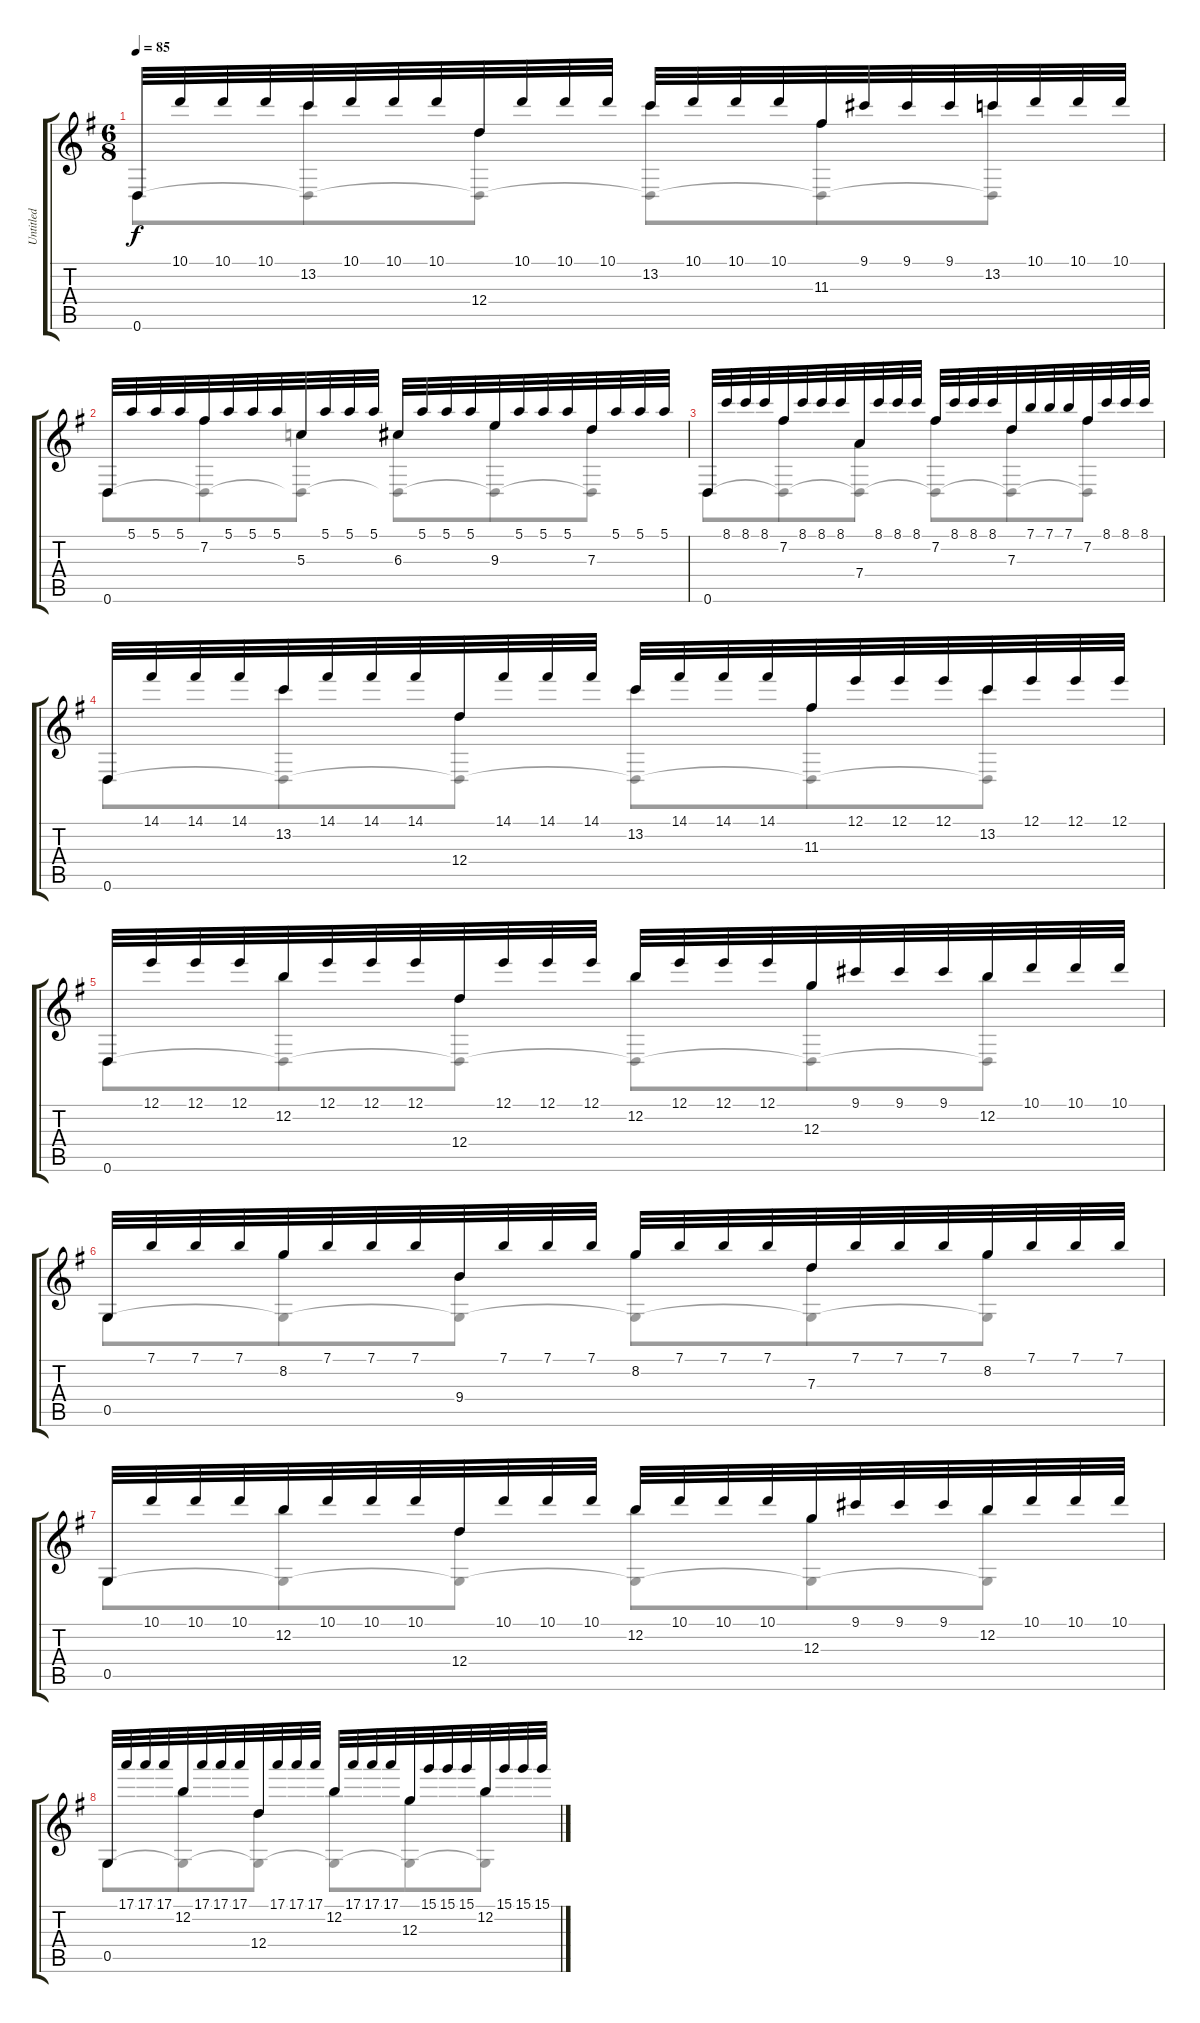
\track ("Untitled" "Untitled") {instrument acousticguitarnylon}
\staff {score tabs}
\tuning (E4 B3 G3 D3 G2 D2) {hide}
\voice
\ts (6 8)
\tempo 85
\clef g2
\ks g
0.6.32{dy f} 10.1.32 10.1.32 10.1.32 13.2.32 10.1.32 10.1.32 10.1.32 12.4.32 10.1.32 10.1.32 10.1.32 13.2.32 10.1.32 10.1.32 10.1.32 11.3.32 9.1.32 9.1.32 9.1.32 13.2.32 10.1.32 10.1.32 10.1.32 |
0.6.32 5.1.32 5.1.32 5.1.32 7.2.32 5.1.32 5.1.32 5.1.32 5.3.32 5.1.32 5.1.32 5.1.32 6.3.32 5.1.32 5.1.32 5.1.32 9.3.32 5.1.32 5.1.32 5.1.32 7.3.32 5.1.32 5.1.32 5.1.32 |
0.6.32 8.1.32 8.1.32 8.1.32 7.2.32 8.1.32 8.1.32 8.1.32 7.4.32 8.1.32 8.1.32 8.1.32 7.2.32 8.1.32 8.1.32 8.1.32 7.3.32 7.1.32 7.1.32 7.1.32 7.2.32 8.1.32 8.1.32 8.1.32 |
0.6.32 14.1.32 14.1.32 14.1.32 13.2.32 14.1.32 14.1.32 14.1.32 12.4.32 14.1.32 14.1.32 14.1.32 13.2.32 14.1.32 14.1.32 14.1.32 11.3.32 12.1.32 12.1.32 12.1.32 13.2.32 12.1.32 12.1.32 12.1.32 |
0.6.32 12.1.32 12.1.32 12.1.32 12.2.32 12.1.32 12.1.32 12.1.32 12.4.32 12.1.32 12.1.32 12.1.32 12.2.32 12.1.32 12.1.32 12.1.32 12.3.32 9.1.32 9.1.32 9.1.32 12.2.32 10.1.32 10.1.32 10.1.32 |
0.5.32 7.1.32 7.1.32 7.1.32 8.2.32 7.1.32 7.1.32 7.1.32 9.4.32 7.1.32 7.1.32 7.1.32 8.2.32 7.1.32 7.1.32 7.1.32 7.3.32 7.1.32 7.1.32 7.1.32 8.2.32 7.1.32 7.1.32 7.1.32 |
0.5.32 10.1.32 10.1.32 10.1.32 12.2.32 10.1.32 10.1.32 10.1.32 12.4.32 10.1.32 10.1.32 10.1.32 12.2.32 10.1.32 10.1.32 10.1.32 12.3.32 9.1.32 9.1.32 9.1.32 12.2.32 10.1.32 10.1.32 10.1.32 |
0.5.32 17.1.32 17.1.32 17.1.32 12.2.32 17.1.32 17.1.32 17.1.32 12.4.32 17.1.32 17.1.32 17.1.32 12.2.32 17.1.32 17.1.32 17.1.32 12.3.32 15.1.32 15.1.32 15.1.32 12.2.32 15.1.32 15.1.32 15.1.32
\voice
\clef g2
\ottava regular
\simile none
\ks g
0.6.8{dy f} (13.2 0.6{t}).8 (12.4 0.6{t}).8 (13.2 0.6{t}).8 (11.3 0.6{t}).8 (13.2 0.6{t}).8 |
0.6.8 (7.2 0.6{t}).8 (5.3 0.6{t}).8 (6.3 0.6{t}).8 (9.3 0.6{t}).8 (7.3 0.6{t}).8 |
0.6.8 (7.2 0.6{t}).8 (7.4 0.6{t}).8 (7.2 0.6{t}).8 (7.3 0.6{t}).8 (7.2 0.6{t}).8 |
0.6.8 (13.2 0.6{t}).8 (12.4 0.6{t}).8 (13.2 0.6{t}).8 (11.3 0.6{t}).8 (13.2 0.6{t}).8 |
0.6.8 (12.2 0.6{t}).8 (12.4 0.6{t}).8 (12.2 0.6{t}).8 (12.3 0.6{t}).8 (12.2 0.6{t}).8 |
0.5.8 (8.2 0.5{t}).8 (9.4 0.5{t}).8 (8.2 0.5{t}).8 (7.3 0.5{t}).8 (8.2 0.5{t}).8 |
0.5.8 (12.2 0.5{t}).8 (12.4 0.5{t}).8 (12.2 0.5{t}).8 (12.3 0.5{t}).8 (12.2 0.5{t}).8 |
0.5.8 (12.2 0.5{t}).8 (12.4 0.5{t}).8 (12.2 0.5{t}).8 (12.3 0.5{t}).8 (12.2 0.5{t}).8
